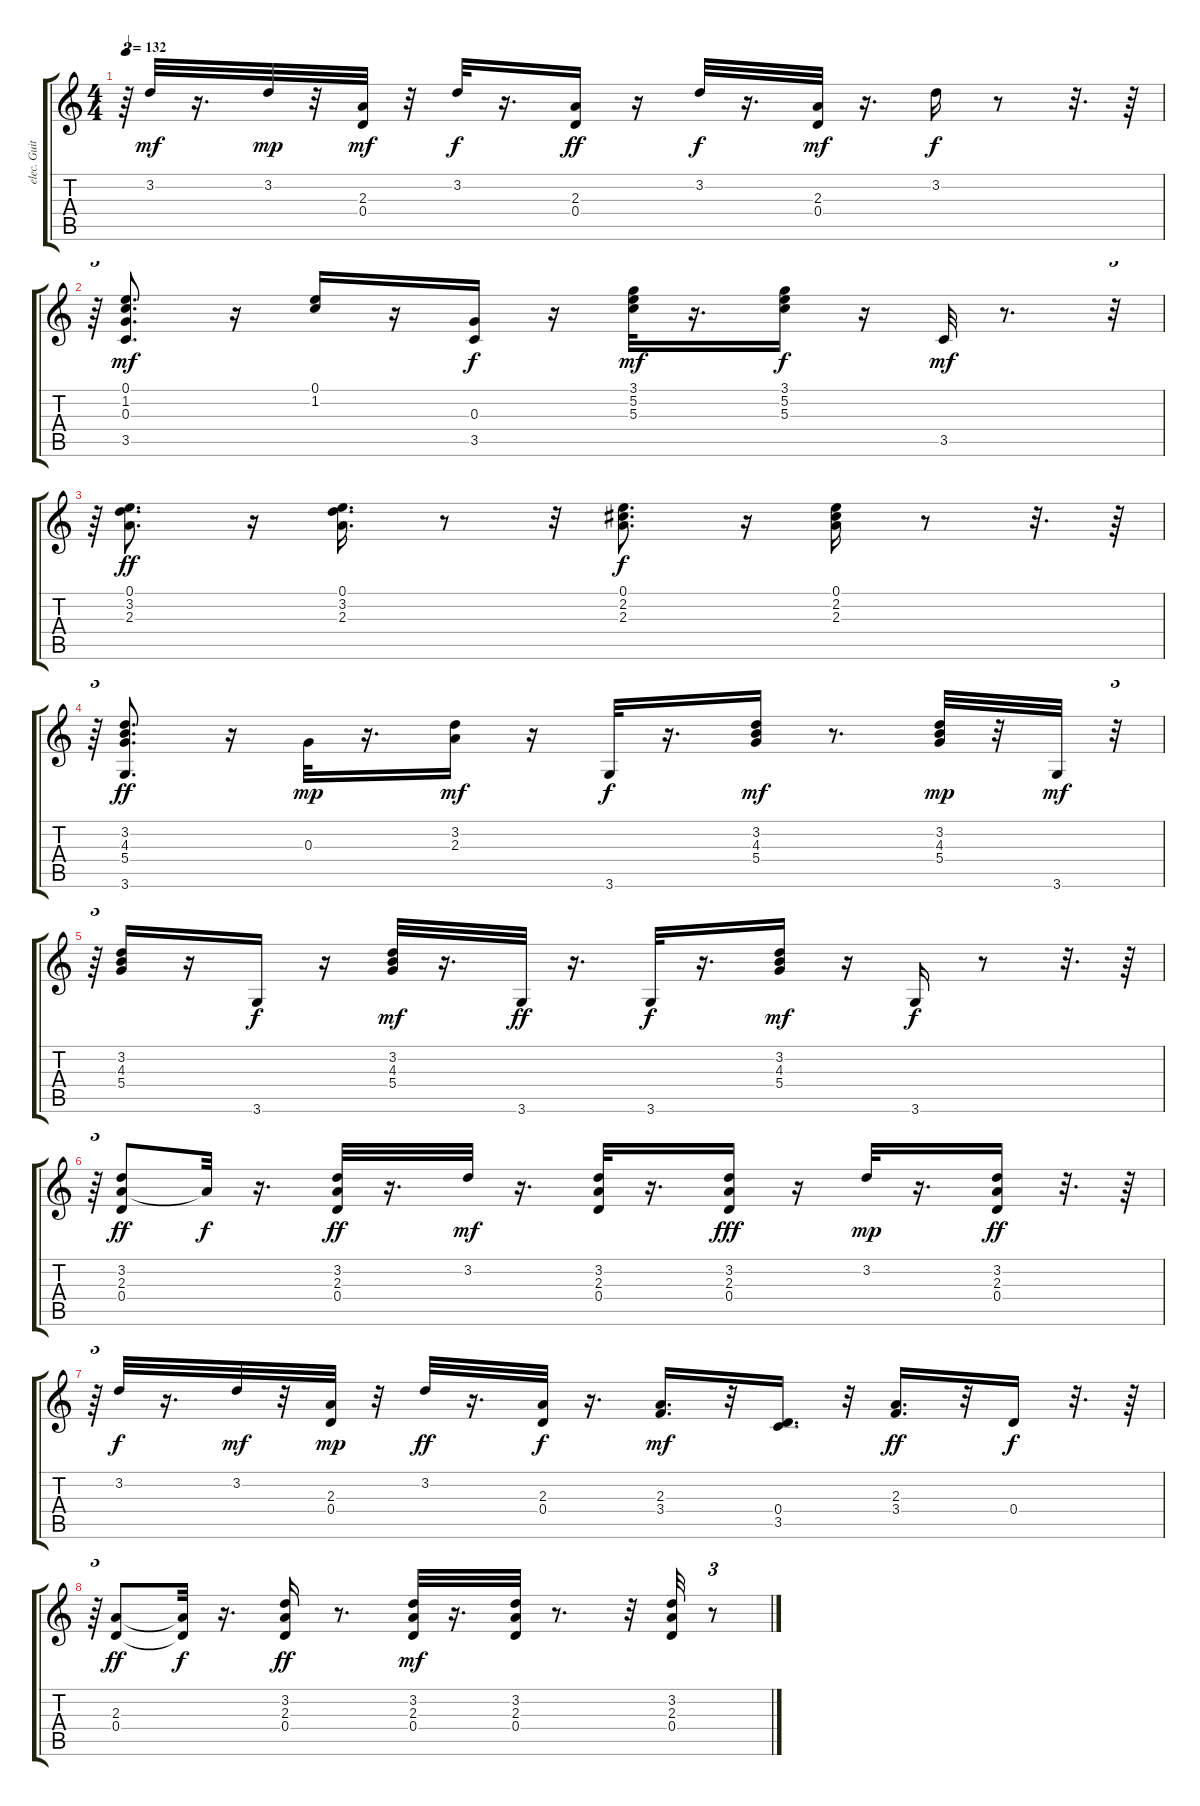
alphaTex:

\track ("elec. Guitar(clean)" "elec. Guit") {instrument electricguitarclean}
\staff {score tabs}
\tuning (E4 B3 G3 D3 A2 E2) {hide}
\ts (4 4)
\tempo 132
\clef g2
\ks c
r.64{tu (3 2) dy mf} 3.2.32 r.16{d} 3.2.32{dy mp} r.32 (2.3 0.4).32{dy mf} r.32 3.2.32{dy f} r.16{d} (2.3 0.4).16{dy ff} r.16 3.2.32{dy f} r.16{d} (2.3 0.4).32{dy mf} r.16{d} 3.2.16{dy f} r.8 r.32{d} r.64 |
r.64{tu (3 2)} (0.1 1.2 0.3 3.5).8{d dy mf} r.16 (0.1 1.2).16 r.16 (0.3 3.5).16{dy f} r.16 (3.1 5.2 5.3).32{dy mf} r.16{d} (3.1 5.2 5.3).16{dy f} r.16 3.5.32{dy mf} r.8{d} r.32{tu (3 2)} |
r.64{tu (3 2)} (0.1 3.2 2.3).8{d dy ff} r.16 (0.1 3.2 2.3).16{d} r.8 r.32 (0.1 2.2 2.3).8{d dy f} r.16 (0.1 2.2 2.3).16 r.8 r.32{d} r.64 |
r.64{tu (3 2)} (3.2 4.3 5.4 3.6).8{d dy ff} r.16 0.3.32{dy mp} r.16{d} (3.2 2.3).16{dy mf} r.16 3.6.32{dy f} r.16{d} (3.2 4.3 5.4).16{dy mf} r.8{d} (3.2 4.3 5.4).32{dy mp} r.32 3.6.32{dy mf} r.32{tu (3 2)} |
r.64{tu (3 2)} (3.2 4.3 5.4).16 r.16 3.6.16{dy f} r.16 (3.2 4.3 5.4).32{dy mf} r.16{d} 3.6.32{dy ff} r.16{d} 3.6.32{dy f} r.16{d} (3.2 4.3 5.4).16{dy mf} r.16 3.6.16{dy f} r.8 r.32{d} r.64 |
r.64{tu (3 2)} (3.2 2.3 0.4).8{dy ff} 2.3{t}.32{dy f} r.16{d} (3.2 2.3 0.4).32{dy ff} r.16{d} 3.2.32{dy mf} r.16{d} (3.2 2.3 0.4).32 r.16{d} (3.2 2.3 0.4).16{dy fff} r.16 3.2.32{dy mp} r.16{d} (3.2 2.3 0.4).16{dy ff} r.32{d} r.64 |
r.64{tu (3 2)} 3.2.32{dy f} r.16{d} 3.2.32{dy mf} r.32 (2.3 0.4).32{dy mp} r.32 3.2.32{dy ff} r.16{d} (2.3 0.4).32{dy f} r.16{d} (2.3 3.4).16{d dy mf} r.32 (0.4 3.5).16{d} r.32 (2.3 3.4).16{d dy ff} r.32 0.4.16{dy f} r.32{d} r.64 |
r.64{tu (3 2)} (2.3 0.4).8{dy ff} (2.3{t} 0.4{t}).32{dy f} r.16{d} (3.2 2.3 0.4).16{dy ff} r.8{d} (3.2 2.3 0.4).32{dy mf} r.16{d} (3.2 2.3 0.4).32 r.8{d} r.32 (3.2 2.3 0.4).32 r.8{tu (3 2)}
